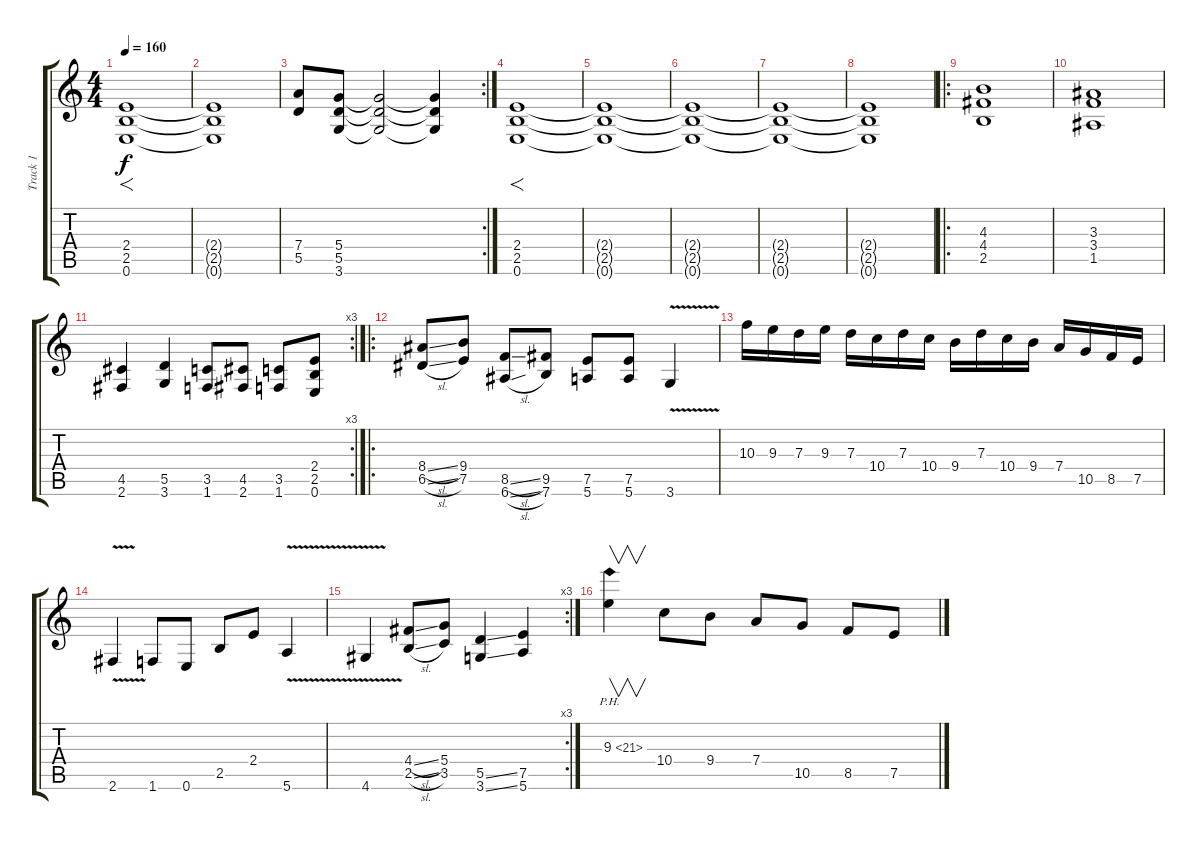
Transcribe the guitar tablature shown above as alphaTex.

\track ("Track 1" "Track 1") {instrument distortionguitar}
\staff {score tabs}
\tuning (E4 B3 G3 D3 A2 E2) {hide}
\ts (4 4)
\tempo 160
\clef g2
\ks c
(2.4 2.5 0.6).1{f dy f instrument distortionguitar} |
(2.4{t} 2.5{t} 0.6{t}).1 |
\rc 2
(7.4 5.5).8 (5.4 5.5 3.6).8 (5.4{t} 5.5{t} 3.6{t}).2 (5.4{t} 5.5{t} 3.6{t}).4 |
(2.4 2.5 0.6).1{f} |
(2.4{t} 2.5{t} 0.6{t}).1 |
(2.4{t} 2.5{t} 0.6{t}).1 |
(2.4{t} 2.5{t} 0.6{t}).1 |
(2.4{t} 2.5{t} 0.6{t}).1 |
\ro
(4.3 4.4 2.5).1 |
(3.3 3.4 1.5).1 |
\rc 3
(4.5 2.6).4 (5.5 3.6).4 (3.5 1.6).8 (4.5 2.6).8 (3.5 1.6).8 (2.4 2.5 0.6).8 |
\ro
(8.4{sl} 6.5{sl}).8 (9.4 7.5).8 (8.5{sl} 6.6{sl}).8 (9.5 7.6).8 (7.5 5.6).8 (7.5 5.6).8 3.6{v}.4 |
10.3.16 9.3.16 7.3.16 9.3.16 7.3.16 10.4.16 7.3.16 10.4.16 9.4.16 7.3.16 10.4.16 9.4.16 7.4.16 10.5.16 8.5.16 7.5.16 |
2.6{v}.4 1.6.8 0.6.8 2.5.8 2.4.8 5.6{v}.4 |
\rc 3
4.6{v}.4 (4.4{sl} 2.5{sl}).8 (5.4 3.5).8 (5.5{ss} 3.6{ss}).4 (7.5 5.6).4 |
9.3{ph 12}.4{v} 10.4.8 9.4.8 7.4.8 10.5.8 8.5.8 7.5.8
